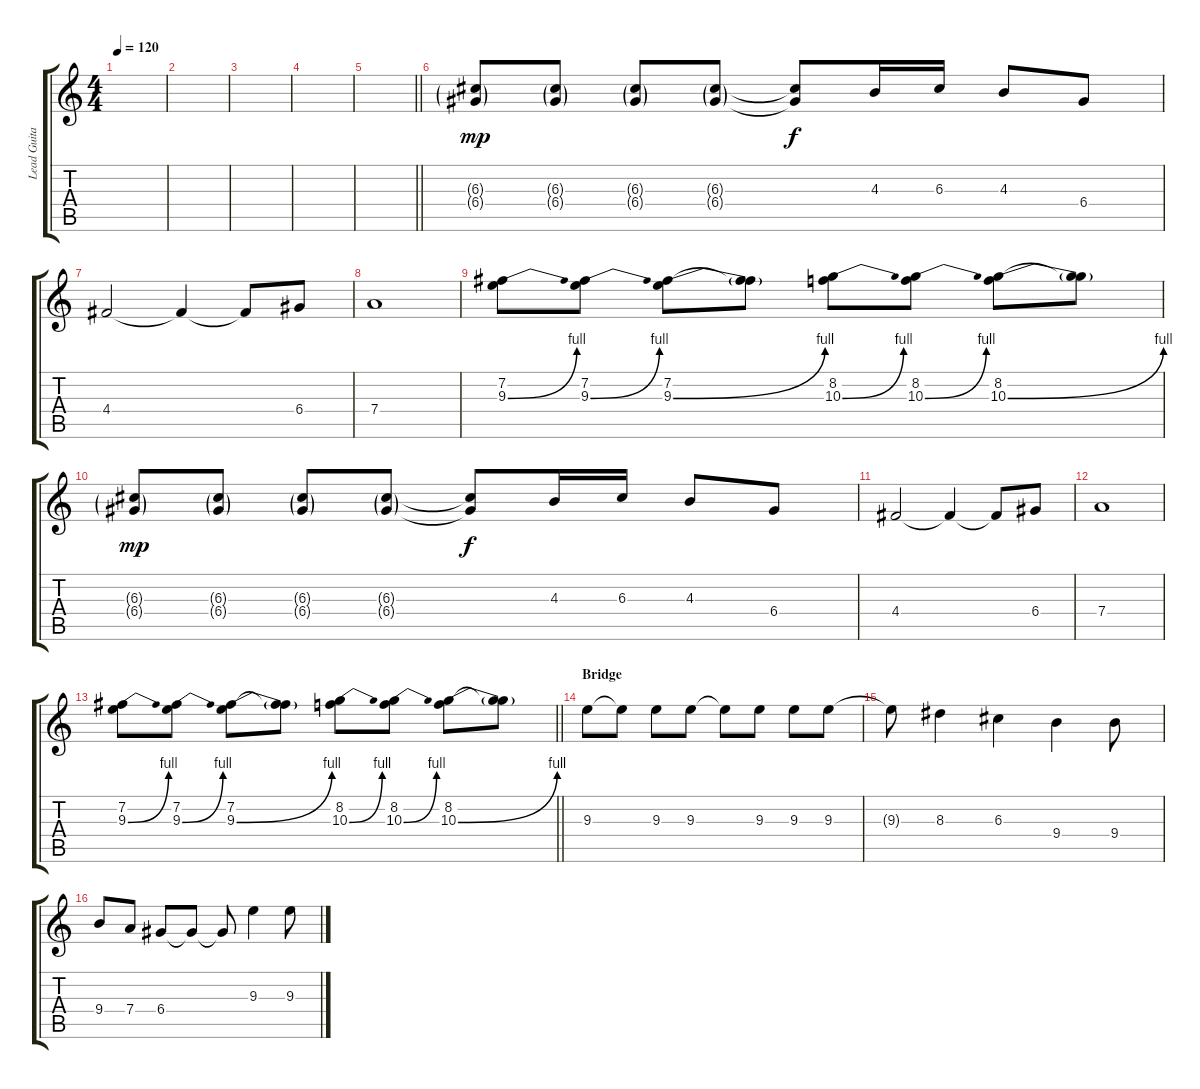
\track ("Lead Guitar" "Lead Guita") {instrument distortionguitar}
\staff {score tabs}
\tuning (E4 B3 G3 D3 A2 E2) {hide}
\ts (4 4)
\tempo 120
\clef g2
\ks c
|
|
|
|
\barLineRight lightlight
|
\section ("" "")
(6.3{g} 6.4{g}).8{dy mp volume 16 balance 0} (6.3{g} 6.4{g}).8 (6.3{g} 6.4{g}).8 (6.3{g} 6.4{g}).8 (6.3{t} 6.4{t}).8{dy f} 4.3.16 6.3.16 4.3.8 6.4.8 |
4.4.2 4.4{t}.4 4.4{t}.8 6.4.8 |
7.4.1 |
(7.2 9.3{be (bend 0 0 60 4)}).8 (7.2 9.3{be (bend 0 0 60 4)}).8 (7.2 9.3{be (bend 0 0 60 4)}).8 (7.2{t} 9.3{t}).8 (8.2 10.3{be (bend 0 0 60 4)}).8 (8.2 10.3{be (bend 0 0 60 4)}).8 (8.2 10.3{be (bend 0 0 60 4)}).8 (8.2{t} 10.3{t}).8 |
(6.3{g} 6.4{g}).8{dy mp} (6.3{g} 6.4{g}).8 (6.3{g} 6.4{g}).8 (6.3{g} 6.4{g}).8 (6.3{t} 6.4{t}).8{dy f} 4.3.16 6.3.16 4.3.8 6.4.8 |
4.4.2 4.4{t}.4 4.4{t}.8 6.4.8 |
7.4.1 |
\barLineRight lightlight
(7.2 9.3{be (bend 0 0 60 4)}).8 (7.2 9.3{be (bend 0 0 60 4)}).8 (7.2 9.3{be (bend 0 0 60 4)}).8 (7.2{t} 9.3{t}).8 (8.2 10.3{be (bend 0 0 60 4)}).8 (8.2 10.3{be (bend 0 0 60 4)}).8 (8.2 10.3{be (bend 0 0 60 4)}).8 (8.2{t} 10.3{t}).8 |
\section ("" "Bridge")
9.3.8{volume 12} 9.3{t}.8 9.3.8 9.3.8 9.3{t}.8 9.3.8 9.3.8 9.3.8 |
9.3{t}.8 8.3.4 6.3.4 9.4.4 9.4.8 |
9.4.8 7.4.8 6.4.8 6.4{t}.8 6.4{t}.8 9.3.4 9.3.8
